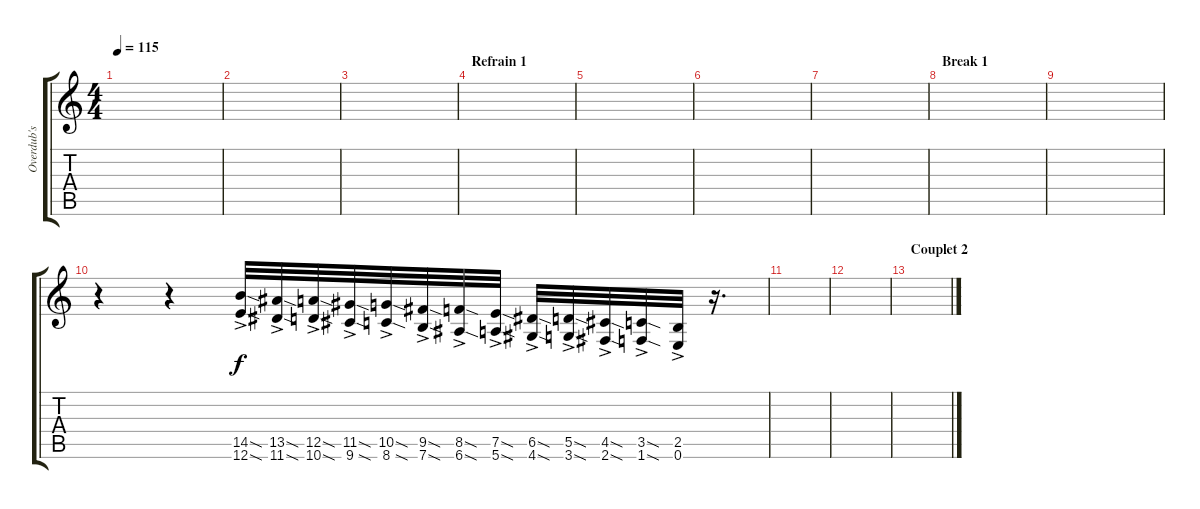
\track ("Overdub's guitare" "Overdub's ") {instrument distortionguitar}
\staff {score tabs}
\tuning (E4 B3 G3 D3 A2 E2) {hide}
\ts (4 4)
\tempo 115
\clef g2
\ks c
|
|
|
\section ("" "Refrain 1")
|
|
|
|
\section ("" "Break 1")
|
|
r.4 r.4 (14.5{sod ac} 12.6{sod ac}).32{instrument guitarfretnoise} (13.5{sod ac} 11.6{sod ac}).32 (12.5{sod ac} 10.6{sod ac}).32 (11.5{sod ac} 9.6{sod ac}).32 (10.5{sod ac} 8.6{sod ac}).32 (9.5{sod ac} 7.6{sod ac}).32 (8.5{sod ac} 6.6{sod ac}).32 (7.5{sod ac} 5.6{sod ac}).32 (6.5{sod ac} 4.6{sod ac}).32 (5.5{sod ac} 3.6{sod ac}).32 (4.5{sod ac} 2.6{sod ac}).32 (3.5{sod ac} 1.6{sod ac}).32 (2.5{ac} 0.6{ac}).32 r.16{d} |
|
|
\section ("" "Couplet 2")
